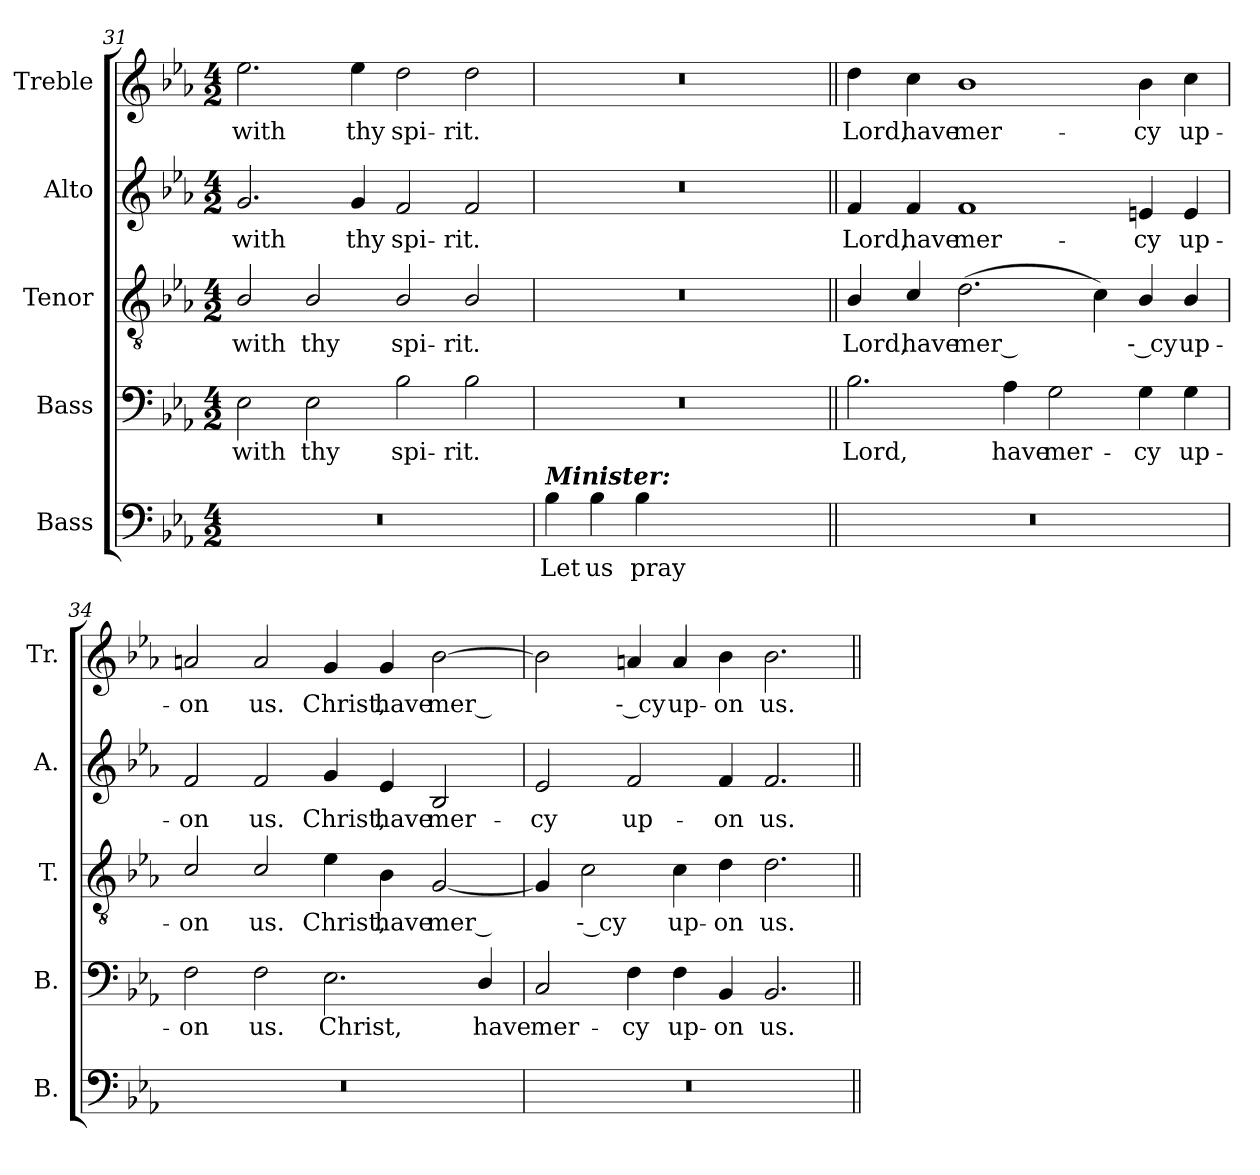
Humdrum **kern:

**kern	**text	**kern	**text	**kern	**text	**kern	**text	**kern	**text
*part5	*part5	*part4	*part4	*part3	*part3	*part2	*part2	*part1	*part1
*staff5	*staff5	*staff4	*staff4	*staff3	*staff3	*staff2	*staff2	*staff1	*staff1
*I"Bass	*	*I"Bass	*	*I"Tenor	*	*I"Alto	*	*I"Treble	*
*I'B.	*	*I'B.	*	*I'T.	*	*I'A.	*	*I'Tr.	*
*clefF4	*	*clefF4	*	*clefGv2	*	*clefG2	*	*clefG2	*
*	*	*	*	*ITrd7c12	*	*	*	*	*
*k[b-e-a-]	*	*k[b-e-a-]	*	*k[b-e-a-]	*	*k[b-e-a-]	*	*k[b-e-a-]	*
*E-:	*	*E-:	*	*E-:	*	*E-:	*	*E-:	*
*M4/2	*	*M4/2	*	*M4/2	*	*M4/2	*	*M4/2	*
=31	=31	=31	=31	=31	=31	=31	=31	=31	=31
!LO:N:vis=1	!	!	!	!	!	!	!	!	!
!	!	!	!LO:LY:b:color=#000000	!	!	!	!	!	!
!	!	!	!	!	!LO:LY:b:color=#000000	!	!	!	!
!	!	!	!	!	!	!	!LO:LY:b:color=#000000	!	!
!	!	!	!	!	!	!	!	!	!LO:LY:b:color=#000000
0r	.	2E-i\	with	2BB-i/	with	2.gi/	with	2.ee-i\	with
!	!	!	!LO:LY:b:color=#000000	!	!	!	!	!	!
!	!	!	!	!	!LO:LY:b:color=#000000	!	!	!	!
.	.	2E-i\	thy	2BB-i/	thy	.	.	.	.
!	!	!	!	!	!	!	!LO:LY:b:color=#000000	!	!
!	!	!	!	!	!	!	!	!	!LO:LY:b:color=#000000
.	.	.	.	.	.	4gi/	thy	4ee-i\	thy
!	!	!	!LO:LY:b:color=#000000	!	!	!	!	!	!
!	!	!	!	!	!LO:LY:b:color=#000000	!	!	!	!
!	!	!	!	!	!	!	!LO:LY:b:color=#000000	!	!
!	!	!	!	!	!	!	!	!	!LO:LY:b:color=#000000
.	.	2B-i\	spi-	2BB-i/	spi-	2fi/	spi-	2ddi\	spi-
!	!	!	!LO:LY:b:color=#000000	!	!	!	!	!	!
!	!	!	!	!	!LO:LY:b:color=#000000	!	!	!	!
!	!	!	!	!	!	!	!LO:LY:b:color=#000000	!	!
!	!	!	!	!	!	!	!	!	!LO:LY:b:color=#000000
.	.	2B-i\	-rit.	2BB-i/	-rit.	2fi/	-rit.	2ddi\	-rit.
!!LO:LB:g=z
=32	=32	=32	=32	=32	=32	=32	=32	=32	=32
!LO:TX:a:Bi:t=Minister&colon;	!	!	!	!	!	!	!	!	!
!	!LO:LY:b:color=#000000	!	!	!	!	!	!	!	!
4B-i\	Let	0r	.	0r	.	0r	.	0r	.
!	!LO:LY:b:color=#000000	!	!	!	!	!	!	!	!
4B-i\	us	.	.	.	.	.	.	.	.
!	!LO:LY:b:color=#000000	!	!	!	!	!	!	!	!
4B-i\	pray	.	.	.	.	.	.	.	.
1ryy	.	.	.	.	.	.	.	.	.
4ryy	.	.	.	.	.	.	.	.	.
!!LO:LB:g=z
=33||	=33||	=33||	=33||	=33||	=33||	=33||	=33||	=33||	=33||
!LO:N:vis=1	!	!	!	!	!	!	!	!	!
!	!	!	!LO:LY:b:color=#000000	!	!	!	!	!	!
!	!	!	!	!	!LO:LY:b:color=#000000	!	!	!	!
!	!	!	!	!	!	!	!LO:LY:b:color=#000000	!	!
!	!	!	!	!	!	!	!	!	!LO:LY:b:color=#000000
0r	.	2.B-i\	Lord,	4BB-i/	Lord,	4fi/	Lord,	4ddi\	Lord,
!	!	!	!	!	!LO:LY:b:color=#000000	!	!	!	!
!	!	!	!	!	!	!	!LO:LY:b:color=#000000	!	!
!	!	!	!	!	!	!	!	!	!LO:LY:b:color=#000000
.	.	.	.	4Ci/	have	4fi/	have	4cci\	have
!	!	!	!	!	!LO:LY:b:color=#000000	!	!	!	!
!	!	!	!	!	!	!	!LO:LY:b:color=#000000	!	!
!	!	!	!	!	!	!	!	!	!LO:LY:b:color=#000000
.	.	.	.	(2.Di\	mer --	1fi	mer-	1b-i	mer-
!	!	!	!LO:LY:b:color=#000000	!	!	!	!	!	!
.	.	4A-i\	have	.	.	.	.	.	.
!	!	!	!LO:LY:b:color=#000000	!	!	!	!	!	!
.	.	2Gi\	mer-	.	.	.	.	.	.
.	.	.	.	4Ci\)	.	.	.	.	.
!	!	!	!LO:LY:b:color=#000000	!	!	!	!	!	!
!	!	!	!	!	!LO:LY:b:color=#000000	!	!	!	!
!	!	!	!	!	!	!	!LO:LY:b:color=#000000	!	!
!	!	!	!	!	!	!	!	!	!LO:LY:b:color=#000000
.	.	4Gi\	-cy	4BB-i/	-- cy	4eni/	-cy	4b-i\	-cy
!	!	!	!LO:LY:b:color=#000000	!	!	!	!	!	!
!	!	!	!	!	!LO:LY:b:color=#000000	!	!	!	!
!	!	!	!	!	!	!	!LO:LY:b:color=#000000	!	!
!	!	!	!	!	!	!	!	!	!LO:LY:b:color=#000000
.	.	4Gi\	up-	4BB-i/	up-	4ei/	up-	4cci\	up-
=34	=34	=34	=34	=34	=34	=34	=34	=34	=34
!LO:N:vis=1	!	!	!	!	!	!	!	!	!
!	!	!	!LO:LY:b:color=#000000	!	!	!	!	!	!
!	!	!	!	!	!LO:LY:b:color=#000000	!	!	!	!
!	!	!	!	!	!	!	!LO:LY:b:color=#000000	!	!
!	!	!	!	!	!	!	!	!	!LO:LY:b:color=#000000
0r	.	2Fi\	-on	2Ci/	-on	2fi/	-on	2ani/	-on
!	!	!	!LO:LY:b:color=#000000	!	!	!	!	!	!
!	!	!	!	!	!LO:LY:b:color=#000000	!	!	!	!
!	!	!	!	!	!	!	!LO:LY:b:color=#000000	!	!
!	!	!	!	!	!	!	!	!	!LO:LY:b:color=#000000
.	.	2Fi\	us.	2Ci/	us.	2fi/	us.	2ai/	us.
!	!	!	!LO:LY:b:color=#000000	!	!	!	!	!	!
!	!	!	!	!	!LO:LY:b:color=#000000	!	!	!	!
!	!	!	!	!	!	!	!LO:LY:b:color=#000000	!	!
!	!	!	!	!	!	!	!	!	!LO:LY:b:color=#000000
.	.	2.E-i\	Christ,	4E-i\	Christ,	4gi/	Christ,	4gi/	Christ,
!	!	!	!	!	!LO:LY:b:color=#000000	!	!	!	!
!	!	!	!	!	!	!	!LO:LY:b:color=#000000	!	!
!	!	!	!	!	!	!	!	!	!LO:LY:b:color=#000000
.	.	.	.	4BB-i\	have	4e-i/	have	4gi/	have
!	!	!	!	!	!LO:LY:b:color=#000000	!	!	!	!
!	!	!	!	!	!	!	!LO:LY:b:color=#000000	!	!
!	!	!	!	!	!	!	!	!	!LO:LY:b:color=#000000
.	.	.	.	[2GGi/	mer --	2B-i/	mer-	[2b-i\	mer --
!	!	!	!LO:LY:b:color=#000000	!	!	!	!	!	!
.	.	4Di/	have	.	.	.	.	.	.
=35	=35	=35	=35	=35	=35	=35	=35	=35	=35
!LO:N:vis=1	!	!	!	!	!	!	!	!	!
!	!	!	!LO:LY:b:color=#000000	!	!	!	!	!	!
!	!	!	!	!	!	!	!LO:LY:b:color=#000000	!	!
0r	.	2Ci/	mer-	4GGi/]	.	2e-i/	-cy	2b-i\]	.
!	!	!	!	!	!LO:LY:b:color=#000000	!	!	!	!
.	.	.	.	2Ci\	-- cy	.	.	.	.
!	!	!	!LO:LY:b:color=#000000	!	!	!	!	!	!
!	!	!	!	!	!	!	!LO:LY:b:color=#000000	!	!
!	!	!	!	!	!	!	!	!	!LO:LY:b:color=#000000
.	.	4Fi\	-cy	.	.	2fi/	up-	4ani/	-- cy
!	!	!	!LO:LY:b:color=#000000	!	!	!	!	!	!
!	!	!	!	!	!LO:LY:b:color=#000000	!	!	!	!
!	!	!	!	!	!	!	!	!	!LO:LY:b:color=#000000
.	.	4Fi\	up-	4Ci\	up-	.	.	4ai/	up-
!	!	!	!LO:LY:b:color=#000000	!	!	!	!	!	!
!	!	!	!	!	!LO:LY:b:color=#000000	!	!	!	!
!	!	!	!	!	!	!	!LO:LY:b:color=#000000	!	!
!	!	!	!	!	!	!	!	!	!LO:LY:b:color=#000000
.	.	4BB-i/	-on	4Di\	-on	4fi/	-on	4b-i\	-on
!	!	!	!LO:LY:b:color=#000000	!	!	!	!	!	!
!	!	!	!	!	!LO:LY:b:color=#000000	!	!	!	!
!	!	!	!	!	!	!	!LO:LY:b:color=#000000	!	!
!	!	!	!	!	!	!	!	!	!LO:LY:b:color=#000000
.	.	2.BB-i/	us.	2.Di\	us.	2.fi/	us.	2.b-i\	us.
=||	=||	=||	=||	=||	=||	=||	=||	=||	=||
*-	*-	*-	*-	*-	*-	*-	*-	*-	*-
